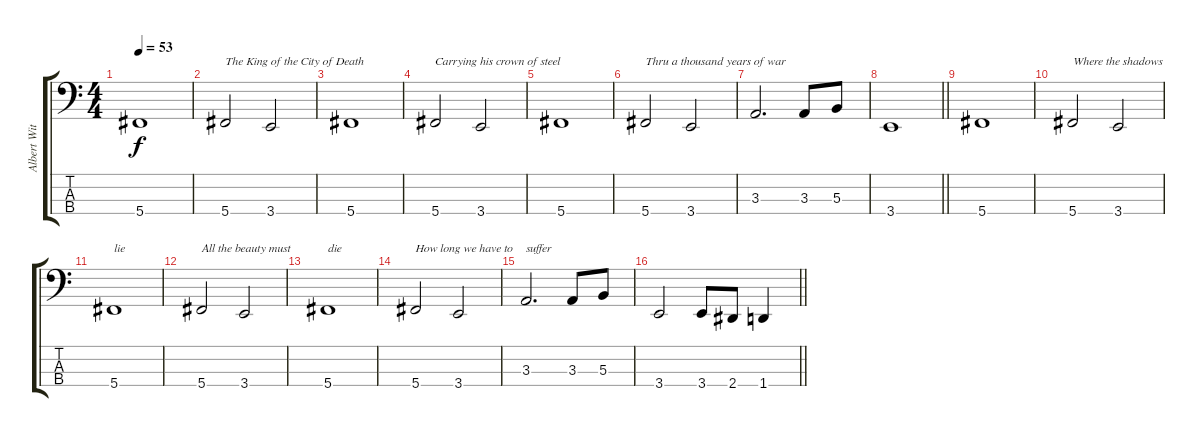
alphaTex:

\track ("Albert Witchfinder" "Albert Wit") {instrument electricbassfinger bank 177}
\staff {score tabs}
\tuning (E2 B1 Gb1 Db1) {hide}
\ts (4 4)
\tempo 53
\clef f4
\ks c
5.4.1{dy f} |
5.4.2{txt "The King of the City of Death"} 3.4.2 |
5.4.1 |
5.4.2{txt "Carrying his crown of steel"} 3.4.2 |
5.4.1 |
5.4.2{txt "Thru a thousand years of war"} 3.4.2 |
3.3.2{d} 3.3.8 5.3.8 |
\barLineRight lightlight
3.4.1 |
5.4.1 |
5.4.2{txt "Where the shadows"} 3.4.2 |
5.4.1{txt "lie"} |
5.4.2{txt "All the beauty must"} 3.4.2 |
5.4.1{txt "die"} |
5.4.2{txt "How long we have to"} 3.4.2 |
3.3.2{d txt "suffer"} 3.3.8 5.3.8 |
\barLineRight lightlight
3.4.2 3.4.8 2.4.8 1.4.4
